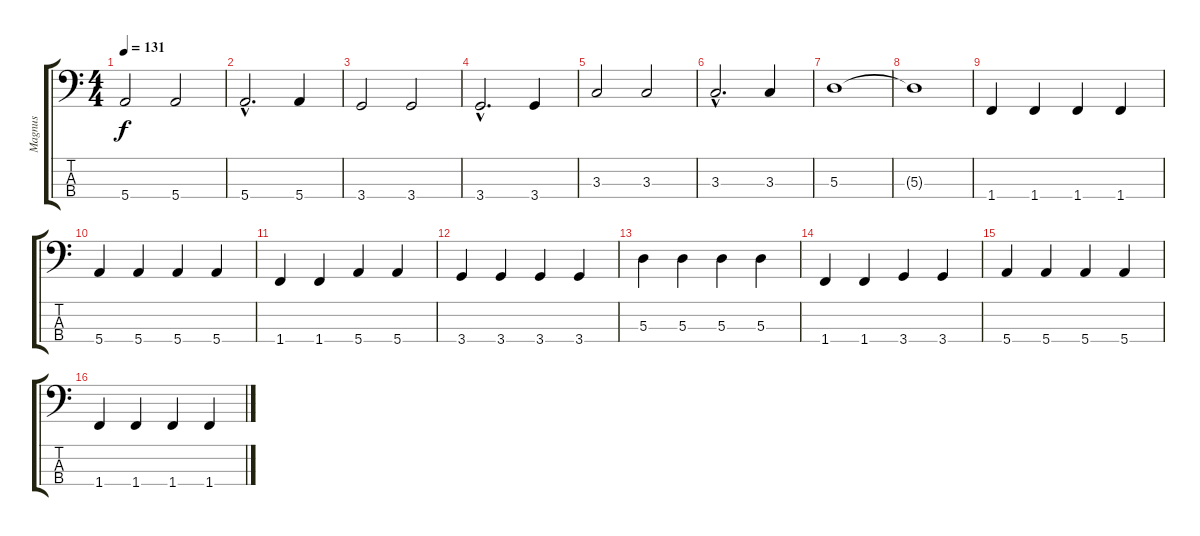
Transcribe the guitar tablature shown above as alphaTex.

\track ("Magnus" "Magnus") {instrument electricbassfinger}
\staff {score tabs}
\tuning (G2 D2 A1 E1) {hide}
\ts (4 4)
\tempo 131
\clef f4
\ks c
5.4.2{dy f} 5.4.2 |
5.4{hac}.2{d} 5.4.4 |
3.4.2 3.4.2 |
3.4{hac}.2{d} 3.4.4 |
3.3.2 3.3.2 |
3.3{hac}.2{d} 3.3.4 |
5.3.1 |
5.3{t}.1 |
1.4.4 1.4.4 1.4.4 1.4.4 |
5.4.4 5.4.4 5.4.4 5.4.4 |
1.4.4 1.4.4 5.4.4 5.4.4 |
3.4.4 3.4.4 3.4.4 3.4.4 |
5.3.4 5.3.4 5.3.4 5.3.4 |
1.4.4 1.4.4 3.4.4 3.4.4 |
5.4.4 5.4.4 5.4.4 5.4.4 |
1.4.4 1.4.4 1.4.4 1.4.4
